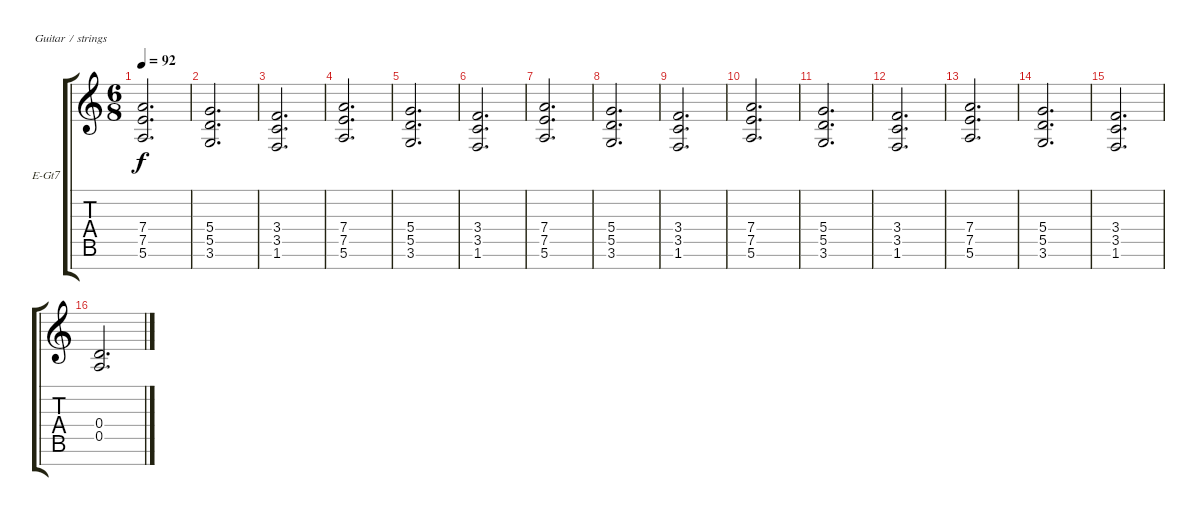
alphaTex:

\defaultSystemsLayout 4
\bracketExtendMode groupsimilarinstruments
\firstSystemTrackNameOrientation horizontal
\otherSystemsTrackNameOrientation horizontal
\track ("Electric Guitar" "E-Gt7") {instrument overdrivenguitar}
\staff {score tabs}
\tuning (E4 B3 G3 D3 A2 E2 B1)
\ts (6 8)
\tempo 92
\clef g2
\ks c
(5.6 7.5 7.4).2{d dy f} |
(3.6 5.5 5.4).2{d} |
(1.6 3.5 3.4).2{d} |
(5.6 7.5 7.4).2{d} |
(3.6 5.5 5.4).2{d} |
(1.6 3.5 3.4).2{d} |
(5.6 7.5 7.4).2{d} |
(3.6 5.5 5.4).2{d} |
(1.6 3.5 3.4).2{d} |
(5.6 7.5 7.4).2{d} |
(3.6 5.5 5.4).2{d} |
(1.6 3.5 3.4).2{d} |
(5.6 7.5 7.4).2{d} |
(3.6 5.5 5.4).2{d} |
(1.6 3.5 3.4).2{d} |
(0.5 0.4).2{d}
